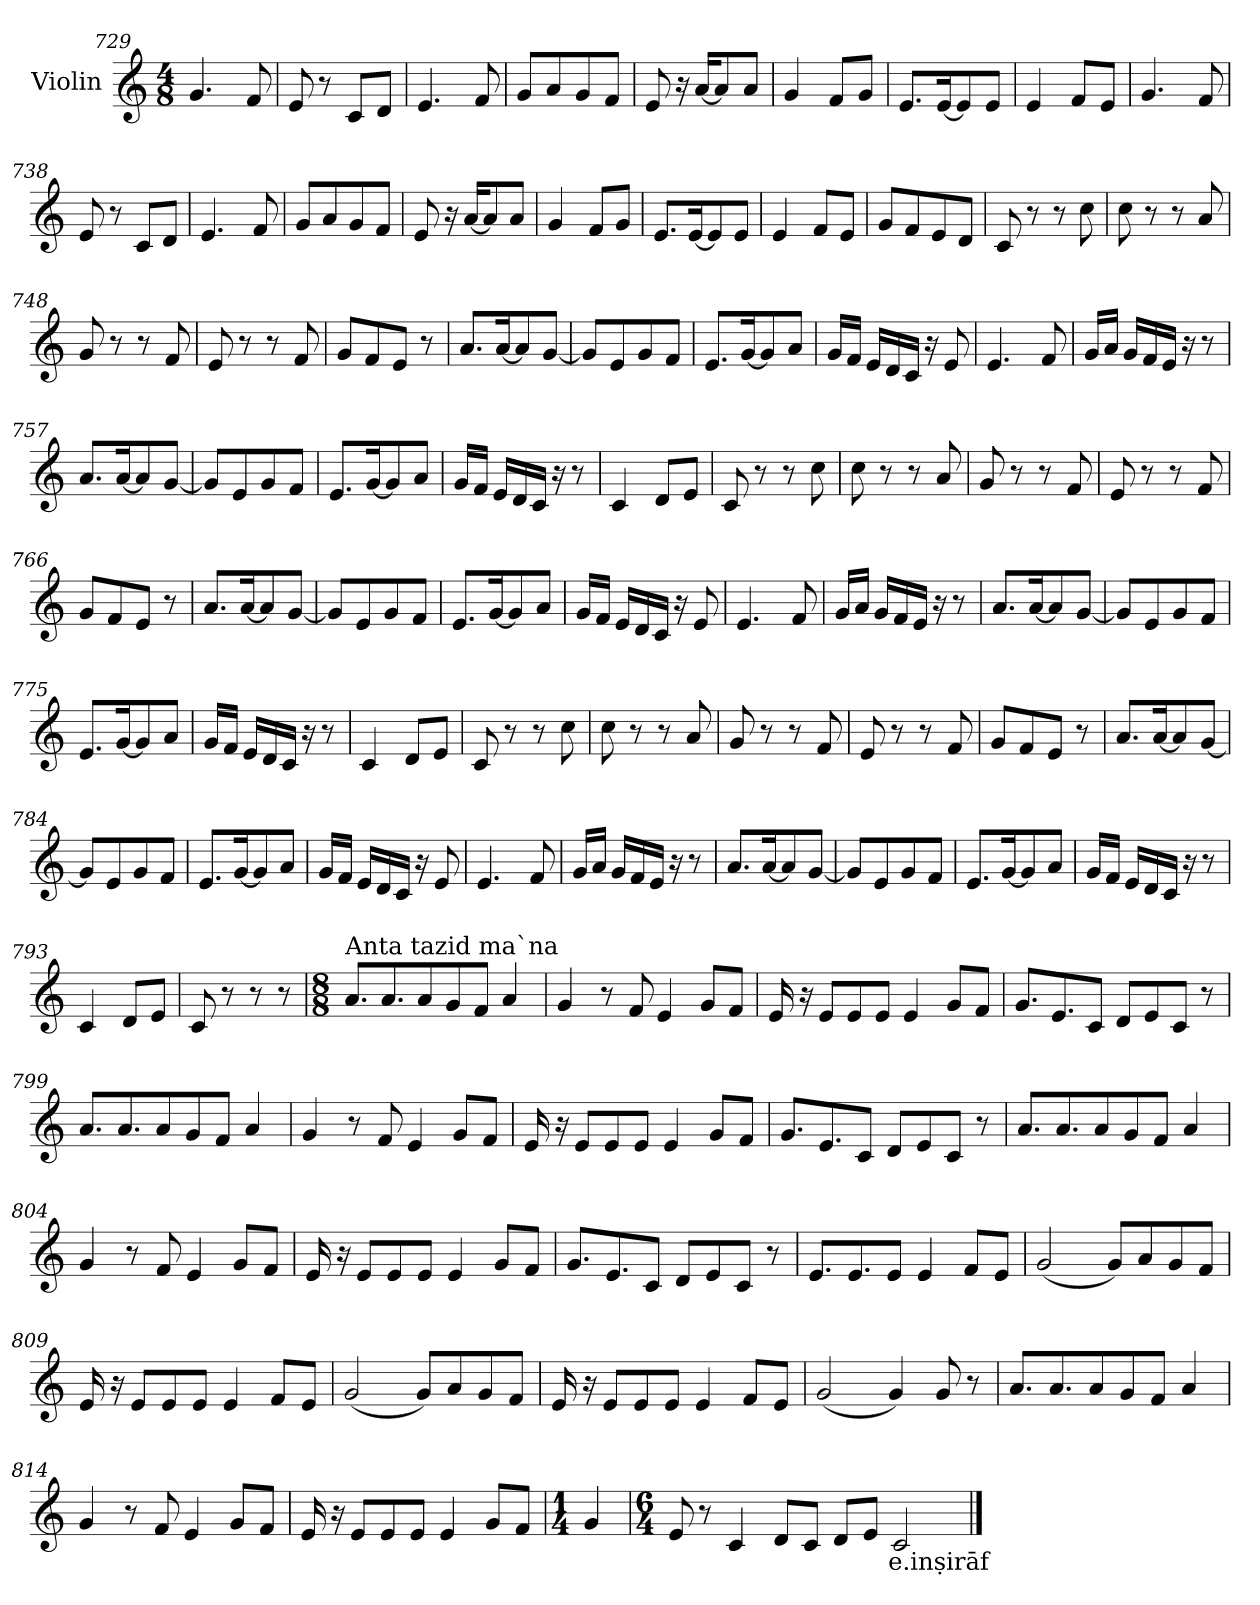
**kern	**text
*part1	*part1
*staff1	*staff1
*I"Violin	*
*clefG2	*
*k[]	*
*M4/8	*
=729	=729
4.g/	.
8f/	.
=730	=730
8e/	.
8r	.
8c/L	.
8d/J	.
=731	=731
4.e/	.
8f/	.
!!LO:LB:g=z
=732	=732
8g/L	.
8a/	.
8g/	.
8f/J	.
=733	=733
8e/	.
16r	.
[16a/KL	.
8a/]	.
8a/J	.
=734	=734
4g/	.
8f/L	.
8g/J	.
=735	=735
8.e/L	.
[16e/K	.
8e/]	.
8e/J	.
=736	=736
4e/	.
8f/L	.
8e/J	.
=737	=737
4.g/	.
8f/	.
=738	=738
8e/	.
8r	.
8c/L	.
8d/J	.
=739	=739
4.e/	.
8f/	.
!!LO:PB:g=z
=740	=740
8g/L	.
8a/	.
8g/	.
8f/J	.
=741	=741
8e/	.
16r	.
[16a/KL	.
8a/]	.
8a/J	.
=742	=742
4g/	.
8f/L	.
8g/J	.
=743	=743
8.e/L	.
[16e/K	.
8e/]	.
8e/J	.
=744	=744
4e/	.
8f/L	.
8e/J	.
=745	=745
8g/L	.
8f/	.
8e/	.
8d/J	.
=746	=746
8c/	.
8r	.
8r	.
8cc\	.
!!LO:LB:g=z
=747	=747
8cc\	.
8r	.
8r	.
8a/	.
=748	=748
8g/	.
8r	.
8r	.
8f/	.
=749	=749
8e/	.
8r	.
8r	.
8f/	.
=750	=750
8g/L	.
8f/	.
8e/J	.
8r	.
=751	=751
8.a/L	.
[16a/K	.
8a/]	.
[8g/J	.
=752	=752
8g/L]	.
8e/	.
8g/	.
8f/J	.
=753	=753
8.e/L	.
[16g/K	.
8g/]	.
8a/J	.
!!LO:LB:g=z
=754	=754
16g/LL	.
16f/JJ	.
16e/LL	.
16d/	.
16c/JJ	.
16r	.
8e/	.
=755	=755
4.e/	.
8f/	.
=756	=756
16g/LL	.
16a/JJ	.
16g/LL	.
16f/	.
16e/JJ	.
16r	.
8r	.
=757	=757
8.a/L	.
[16a/K	.
8a/]	.
[8g/J	.
=758	=758
8g/L]	.
8e/	.
8g/	.
8f/J	.
=759	=759
8.e/L	.
[16g/K	.
8g/]	.
8a/J	.
!!LO:LB:g=z
=760	=760
16g/LL	.
16f/JJ	.
16e/LL	.
16d/	.
16c/JJ	.
16r	.
8r	.
=761	=761
4c/	.
8d/L	.
8e/J	.
=762	=762
8c/	.
8r	.
8r	.
8cc\	.
=763	=763
8cc\	.
8r	.
8r	.
8a/	.
=764	=764
8g/	.
8r	.
8r	.
8f/	.
=765	=765
8e/	.
8r	.
8r	.
8f/	.
=766	=766
8g/L	.
8f/	.
8e/J	.
8r	.
!!LO:LB:g=z
=767	=767
8.a/L	.
[16a/K	.
8a/]	.
[8g/J	.
=768	=768
8g/L]	.
8e/	.
8g/	.
8f/J	.
=769	=769
8.e/L	.
[16g/K	.
8g/]	.
8a/J	.
=770	=770
16g/LL	.
16f/JJ	.
16e/LL	.
16d/	.
16c/JJ	.
16r	.
8e/	.
=771	=771
4.e/	.
8f/	.
=772	=772
16g/LL	.
16a/JJ	.
16g/LL	.
16f/	.
16e/JJ	.
16r	.
8r	.
!!LO:LB:g=z
=773	=773
8.a/L	.
[16a/K	.
8a/]	.
[8g/J	.
=774	=774
8g/L]	.
8e/	.
8g/	.
8f/J	.
=775	=775
8.e/L	.
[16g/K	.
8g/]	.
8a/J	.
=776	=776
16g/LL	.
16f/JJ	.
16e/LL	.
16d/	.
16c/JJ	.
16r	.
8r	.
=777	=777
4c/	.
8d/L	.
8e/J	.
=778	=778
8c/	.
8r	.
8r	.
8cc\	.
=779	=779
8cc\	.
8r	.
8r	.
8a/	.
!!LO:LB:g=z
=780	=780
8g/	.
8r	.
8r	.
8f/	.
=781	=781
8e/	.
8r	.
8r	.
8f/	.
=782	=782
8g/L	.
8f/	.
8e/J	.
8r	.
=783	=783
8.a/L	.
[16a/K	.
8a/]	.
[8g/J	.
=784	=784
8g/L]	.
8e/	.
8g/	.
8f/J	.
=785	=785
8.e/L	.
[16g/K	.
8g/]	.
8a/J	.
=786	=786
16g/LL	.
16f/JJ	.
16e/LL	.
16d/	.
16c/JJ	.
16r	.
8e/	.
!!LO:LB:g=z
=787	=787
4.e/	.
8f/	.
=788	=788
16g/LL	.
16a/JJ	.
16g/LL	.
16f/	.
16e/JJ	.
16r	.
8r	.
=789	=789
8.a/L	.
[16a/K	.
8a/]	.
[8g/J	.
=790	=790
8g/L]	.
8e/	.
8g/	.
8f/J	.
=791	=791
8.e/L	.
[16g/K	.
8g/]	.
8a/J	.
=792	=792
16g/LL	.
16f/JJ	.
16e/LL	.
16d/	.
16c/JJ	.
16r	.
8r	.
=793	=793
4c/	.
8d/L	.
8e/J	.
!!LO:PB:g=z
=794	=794
8c/	.
8r	.
8r	.
8r	.
=795	=795
*M8/8	*
*MM120	*
!LO:TX:a:t=Anta tazid ma`na	!
8.a/L	.
8.a/	.
8a/	.
8g/	.
8f/J	.
4a/	.
=796	=796
4g/	.
8r	.
8f/	.
4e/	.
8g/L	.
8f/J	.
=797	=797
16e/	.
16r	.
8e/L	.
8e/	.
8e/J	.
4e/	.
8g/L	.
8f/J	.
=798	=798
8.g/L	.
8.e/	.
8c/J	.
8d/L	.
8e/	.
8c/J	.
8r	.
!!LO:LB:g=z
=799	=799
8.a/L	.
8.a/	.
8a/	.
8g/	.
8f/J	.
4a/	.
=800	=800
4g/	.
8r	.
8f/	.
4e/	.
8g/L	.
8f/J	.
=801	=801
16e/	.
16r	.
8e/L	.
8e/	.
8e/J	.
4e/	.
8g/L	.
8f/J	.
=802	=802
8.g/L	.
8.e/	.
8c/J	.
8d/L	.
8e/	.
8c/J	.
8r	.
!!LO:LB:g=z
=803	=803
8.a/L	.
8.a/	.
8a/	.
8g/	.
8f/J	.
4a/	.
=804	=804
4g/	.
8r	.
8f/	.
4e/	.
8g/L	.
8f/J	.
=805	=805
16e/	.
16r	.
8e/L	.
8e/	.
8e/J	.
4e/	.
8g/L	.
8f/J	.
=806	=806
8.g/L	.
8.e/	.
8c/J	.
8d/L	.
8e/	.
8c/J	.
8r	.
!!LO:LB:g=z
=807	=807
8.e/L	.
8.e/	.
8e/J	.
4e/	.
8f/L	.
8e/J	.
=808	=808
(<2g/	.
8g/L)	.
8a/	.
8g/	.
8f/J	.
=809	=809
16e/	.
16r	.
8e/L	.
8e/	.
8e/J	.
4e/	.
8f/L	.
8e/J	.
=810	=810
(<2g/	.
8g/L)	.
8a/	.
8g/	.
8f/J	.
!!LO:LB:g=z
=811	=811
16e/	.
16r	.
8e/L	.
8e/	.
8e/J	.
4e/	.
8f/L	.
8e/J	.
=812	=812
(<2g/	.
4g/)	.
8g/	.
8r	.
=813	=813
8.a/L	.
8.a/	.
8a/	.
8g/	.
8f/J	.
4a/	.
=814	=814
4g/	.
8r	.
8f/	.
4e/	.
8g/L	.
8f/J	.
!!LO:LB:g=z
=815	=815
16e/	.
16r	.
8e/L	.
8e/	.
8e/J	.
4e/	.
8g/L	.
8f/J	.
=816	=816
*M1/4	*
4g/	.
=817	=817
*M6/4	*
8e/	.
8r	.
4c/	.
8d/L	.
8c/J	.
8d/L	.
8e/J	.
!	!LO:LY:b
2c/	e.inṣirāf
==	==
*-	*-
